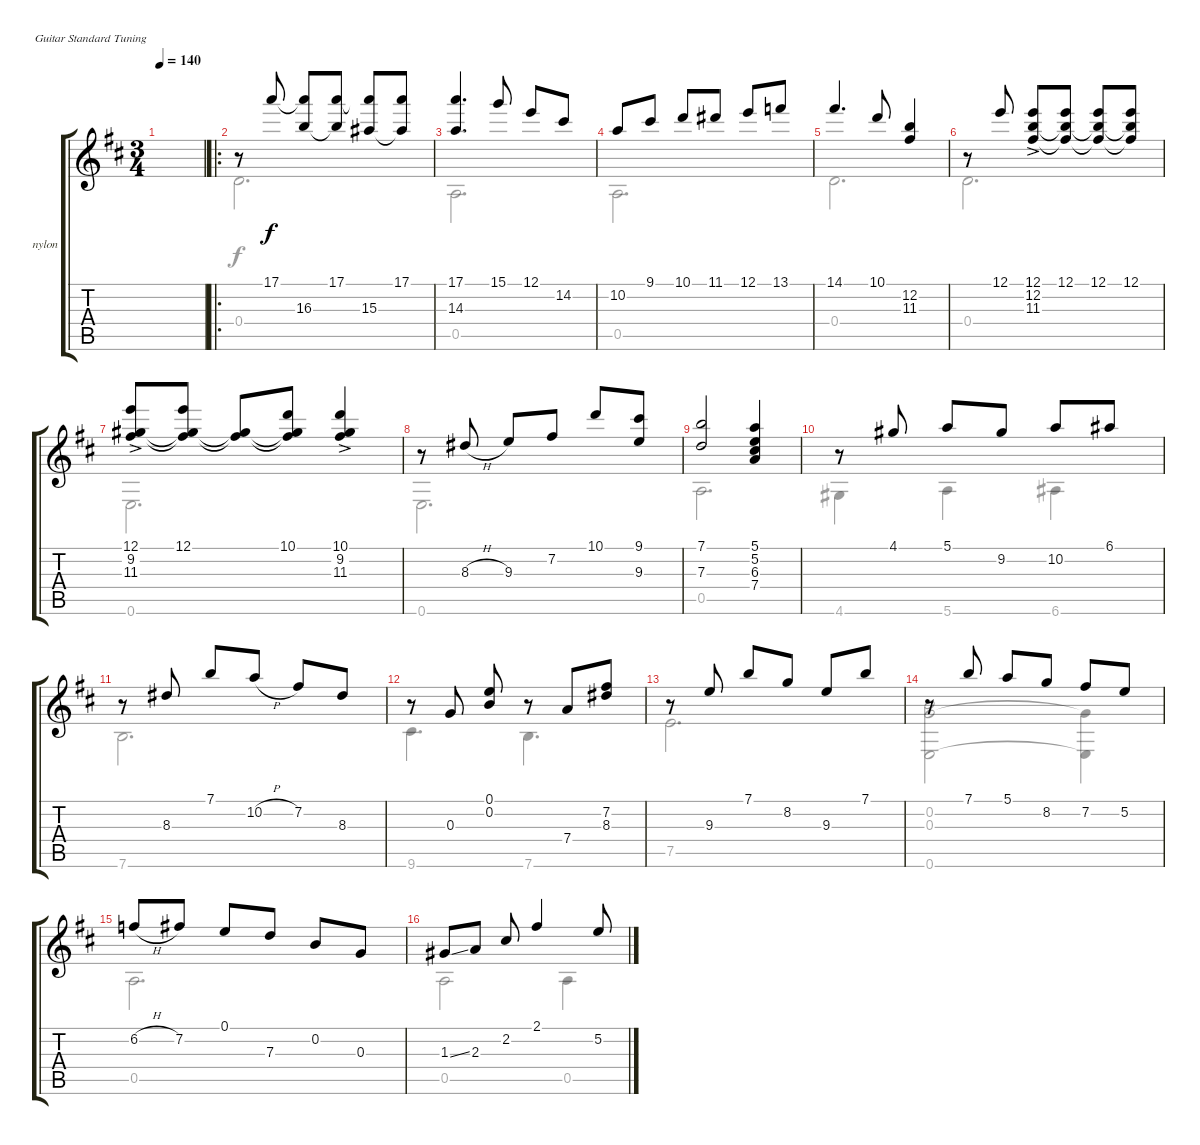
\bracketExtendMode groupsimilarinstruments
\firstSystemTrackNameOrientation horizontal
\otherSystemsTrackNameOrientation horizontal
\track ("nylon" "nylon") {instrument acousticguitarnylon}
\staff {score tabs}
\tuning (E4 B3 G3 D3 A2 E2)
\voice
\ts (3 4)
\tempo 140
\clef g2
\ks d
|
\ro
r.8 17.1.8 (17.1{t} 16.3).8 (17.1 16.3{t}).8 (17.1{t} 15.3).8 (17.1 15.3{t}).8 |
(17.1 14.3).4{d} 15.1.8 12.1.8 14.2.8 |
10.2.8 9.1.8 10.1.8 11.1.8 12.1.8 13.1.8 |
14.1.4{d} 10.1.8 (12.2 11.3).4 |
r.8 12.1.8 (12.1{ac} 12.2{ac} 11.3{ac}).8 (12.1 12.2{t} 11.3{t}).8 (12.1 12.2{t} 11.3{t}).8 (12.1 12.2{t} 11.3{t}).8 |
(12.1{ac} 9.2{ac} 11.3{ac}).8 (12.1 9.2{t} 11.3{t}).8 (9.2{t} 11.3{t}).8 (10.1 9.2{t} 11.3{t}).8 (10.1{ac} 9.2{ac} 11.3{ac}).4 |
r.8 8.3{h}.8 9.3.8 7.2.8 10.1.8 (9.1 9.3).8 |
(7.1 7.3).2 (5.1 5.2 6.3 7.4).4 |
r.8 4.1.8 5.1.8 9.2.8 10.2.8 6.1.8 |
r.8 8.3.8 7.1.8 10.2{h}.8 7.2.8 8.3.8 |
r.8 0.3.8 (0.1 0.2).8 r.8 7.4.8 (7.2 8.3).8 |
r.8 9.3.8 7.1.8 8.2.8 9.3.8 7.1.8 |
r.8 7.1.8 5.1.8 8.2.8 7.2.8 5.2.8 |
6.2{h}.8 7.2.8 0.1.8 7.3.8 0.2.8 0.3.8 |
1.3{ss}.8 2.3.8 2.2.8 2.1.4 5.2.8
\voice
\clef g2
\ottava regular
\simile none
\ks d
|
0.4.2{d} |
0.5.2{d} |
0.5.2{d} |
0.4.2{d} |
0.4.2{d} |
0.6.2{d} |
0.6.2{d} |
0.5.2{d} |
4.6.4 5.6.4 6.6.4 |
7.6.2{d} |
9.6.4{d} 7.6.4{d} |
7.5.2{d} |
(0.2 0.3 0.6).2 (0.3{t} 0.6{t}).4 |
0.5.2{d} |
0.5.2 0.5.4
